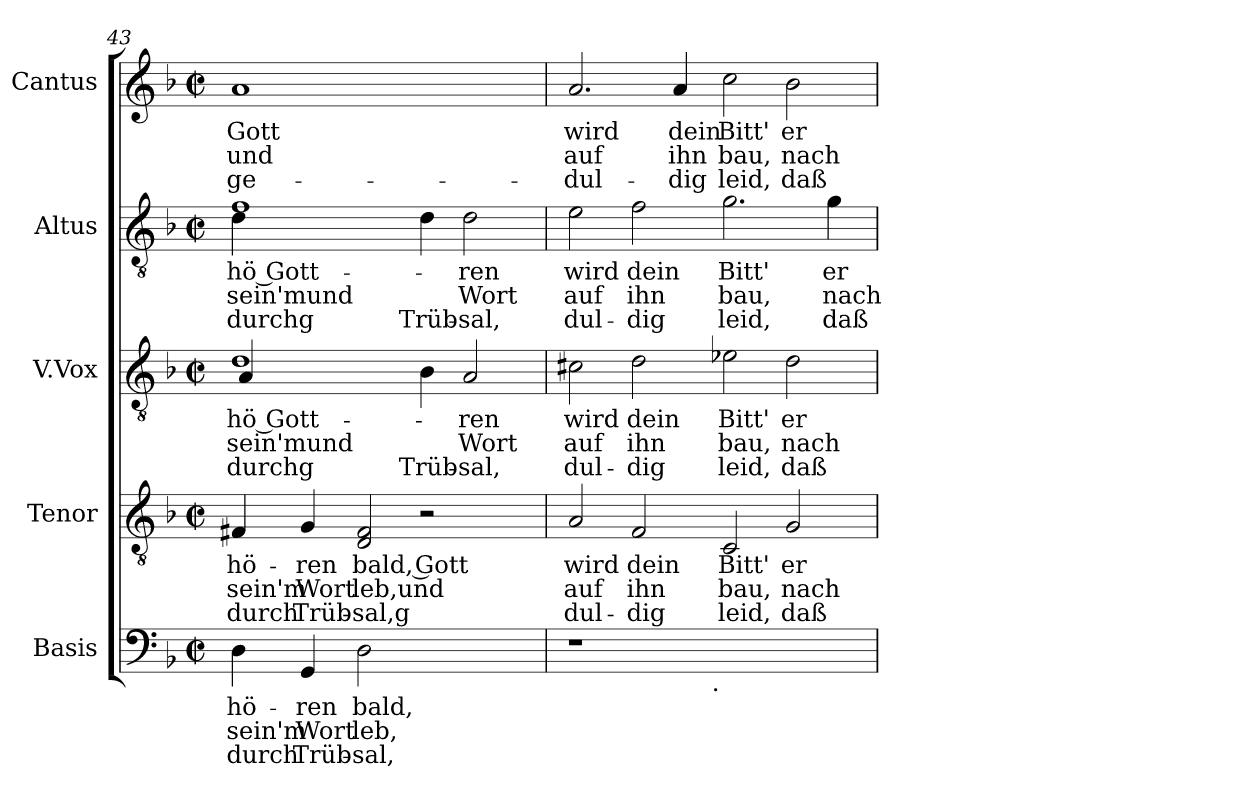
**kern	**text	**text	**text	**kern	**text	**text	**text	**kern	**text	**text	**text	**kern	**text	**text	**text	**kern	**text	**text	**text
*part5	*part5	*part5	*part5	*part4	*part4	*part4	*part4	*part3	*part3	*part3	*part3	*part2	*part2	*part2	*part2	*part1	*part1	*part1	*part1
*staff5	*staff5	*staff5	*staff5	*staff4	*staff4	*staff4	*staff4	*staff3	*staff3	*staff3	*staff3	*staff2	*staff2	*staff2	*staff2	*staff1	*staff1	*staff1	*staff1
*I"Basis	*	*	*	*I"Tenor	*	*	*	*I"V.Vox	*	*	*	*I"Altus	*	*	*	*I"Cantus	*	*	*
*I'B	*	*	*	*I'T	*	*	*	*	*	*	*	*I'A	*	*	*	*I'C	*	*	*
*clefF4	*	*	*	*clefGv2	*	*	*	*clefGv2	*	*	*	*clefGv2	*	*	*	*clefG2	*	*	*
*k[b-]	*	*	*	*k[b-]	*	*	*	*k[b-]	*	*	*	*k[b-]	*	*	*	*k[b-]	*	*	*
*F:	*	*	*	*F:	*	*	*	*F:	*	*	*	*F:	*	*	*	*F:	*	*	*
*M2/2	*	*	*	*M2/2	*	*	*	*M2/2	*	*	*	*M2/2	*	*	*	*M2/2	*	*	*
*met(c|)	*	*	*	*met(c|)	*	*	*	*met(c|)	*	*	*	*met(c|)	*	*	*	*met(c|)	*	*	*
=43	=43	=43	=43	=43	=43	=43	=43	=43	=43	=43	=43	=43	=43	=43	=43	=43	=43	=43	=43
!	!LO:LY:b:cj	!LO:LY:b:cj	!LO:LY:b:cj	!	!LO:LY:b:cj	!LO:LY:b:cj	!LO:LY:b:cj	!	!LO:LY:b:cj	!LO:LY:b:cj	!LO:LY:b:cj	!	!LO:LY:b:cj	!LO:LY:b:cj	!LO:LY:b:cj	!	!LO:LY:b:cj	!LO:LY:b:cj	!LO:LY:b:cj
*	*	*	*	*	*	*	*	*^	*	*	*	*^	*	*	*	*	*	*	*
4D\	hö-	-sein'm	durch	4F#X/	hö-	-sein'm	durch	1d	4A/	hö Gott-	-sein'mund	durchg	1f	4d\	hö Gott-	-sein'mund	durchg	1a	Gott	und	ge-
!	!LO:LY:b:cj	!LO:LY:b:cj	!LO:LY:b:cj	!	!LO:LY:b:cj	!LO:LY:b:cj	!LO:LY:b:cj	!	!	!	!	!	!	!	!	!	!	!	!	!	!
4GG/	ren	Wort	Trüb-	4G/	ren	Wort	Trüb-	.	1.ryy	.	.	.	.	1.ryy	.	.	.	.	.	.	.
!	!LO:LY:b:cj	!LO:LY:b:cj	!LO:LY:b:cj	!	!LO:LY:b:cj	!LO:LY:b:cj	!LO:LY:b:cj	!	!	!	!	!	!	!	!	!	!	!	!	!	!
2D\	-bald,	leb,	sal,	2F#/ 2D/	-bald, Gott	leb,und	sal,g	.	.	.	.	.	.	.	.	.	.	.	.	.	.
!	!	!	!	!	!	!	!	!	!	!LO:LY:b:cj	!LO:LY:b:cj	!LO:LY:b:cj	!	!	!LO:LY:b:cj	!LO:LY:b:cj	!LO:LY:b:cj	!	!	!	!
2.ryy	.	.	.	2r	.	.	.	4B-\	.	.	.	Trüb-	4d\	.	.	.	Trüb-	2.ryy	.	.	.
!	!	!	!	!	!	!	!	!	!	!LO:LY:b:cj	!LO:LY:b:cj	!LO:LY:b:cj	!	!	!LO:LY:b:cj	!LO:LY:b:cj	!LO:LY:b:cj	!	!	!	!
.	.	.	.	.	.	.	.	2A/	.	-ren	Wort	sal,	2d\	.	-ren	Wort	sal,	.	.	.	.
.	.	.	.	4ryy	.	.	.	.	.	.	.	.	.	.	.	.	.	.	.	.	.
*	*	*	*	*	*	*	*	*v	*v	*	*	*	*	*	*	*	*	*	*	*	*
*	*	*	*	*	*	*	*	*	*	*	*	*v	*v	*	*	*	*	*	*	*
=44	=44	=44	=44	=44	=44	=44	=44	=44	=44	=44	=44	=44	=44	=44	=44	=44	=44	=44	=44
!	!	!	!	!	!LO:LY:b:cj	!LO:LY:b:cj	!LO:LY:b:cj	!	!LO:LY:b:cj	!LO:LY:b:cj	!LO:LY:b:cj	!	!LO:LY:b:cj	!LO:LY:b:cj	!LO:LY:b:cj	!	!LO:LY:b:cj	!LO:LY:b:cj	!LO:LY:b:cj
*^	*	*	*	*	*	*	*	*	*	*	*	*	*	*	*	*	*	*	*
1r	2ryy	.	.	.	2A/	wird	auf	dul-	2c#X\	wird	auf	dul-	2e\	wird	auf	dul-	2.a/	-wird	auf	dul-
!	!	!	!	!	!	!LO:LY:b:cj	!LO:LY:b:cj	!LO:LY:b:cj	!	!LO:LY:b:cj	!LO:LY:b:cj	!LO:LY:b:cj	!	!LO:LY:b:cj	!LO:LY:b:cj	!LO:LY:b:cj	!	!	!	!
.	4...ryy	.	.	.	2F/	-dein	ihn	dig	2d\	-dein	ihn	dig	2f\	-dein	ihn	dig	.	.	.	.
!	!	!	!	!	!	!	!	!	!	!	!	!	!	!	!	!	!	!LO:LY:b:cj	!LO:LY:b:cj	!LO:LY:b:cj
.	.	.	.	.	.	.	.	.	.	.	.	.	.	.	.	.	4a/	-dein	ihn	dig
!	!LO:TX:b:t=.	!	!	!	!	!	!	!	!	!	!	!	!	!	!	!	!	!	!	!
.	1ryy	.	.	.	.	.	.	.	.	.	.	.	.	.	.	.	.	.	.	.
!	!	!	!	!	!	!LO:LY:b:cj	!LO:LY:b:cj	!LO:LY:b:cj	!	!LO:LY:b:cj	!LO:LY:b:cj	!LO:LY:b:cj	!	!LO:LY:b:cj	!LO:LY:b:cj	!LO:LY:b:cj	!	!LO:LY:b:cj	!LO:LY:b:cj	!LO:LY:b:cj
1ryy	.	.	.	.	2C/	Bitt'	bau,	leid,	2e-X\	Bitt'	bau,	leid,	2.g\	Bitt'	bau,	leid,	2cc\	Bitt'	bau,	leid,
!	!	!	!	!	!	!LO:LY:b:cj	!LO:LY:b:cj	!LO:LY:b:cj	!	!LO:LY:b:cj	!LO:LY:b:cj	!LO:LY:b:cj	!	!	!	!	!	!LO:LY:b:cj	!LO:LY:b:cj	!LO:LY:b:cj
.	.	.	.	.	2G/	er-	-nach	daß	2d\	er-	-nach	daß	.	.	.	.	2b-\	er-	-nach	daß
!	!	!	!	!	!	!	!	!	!	!	!	!	!	!LO:LY:b:cj	!LO:LY:b:cj	!LO:LY:b:cj	!	!	!	!
.	.	.	.	.	.	.	.	.	.	.	.	.	4g\	er-	-nach	daß	.	.	.	.
.	32ryy	.	.	.	.	.	.	.	.	.	.	.	.	.	.	.	.	.	.	.
*v	*v	*	*	*	*	*	*	*	*	*	*	*	*	*	*	*	*	*	*	*
=	=	=	=	=	=	=	=	=	=	=	=	=	=	=	=	=	=	=	=
*-	*-	*-	*-	*-	*-	*-	*-	*-	*-	*-	*-	*-	*-	*-	*-	*-	*-	*-	*-
